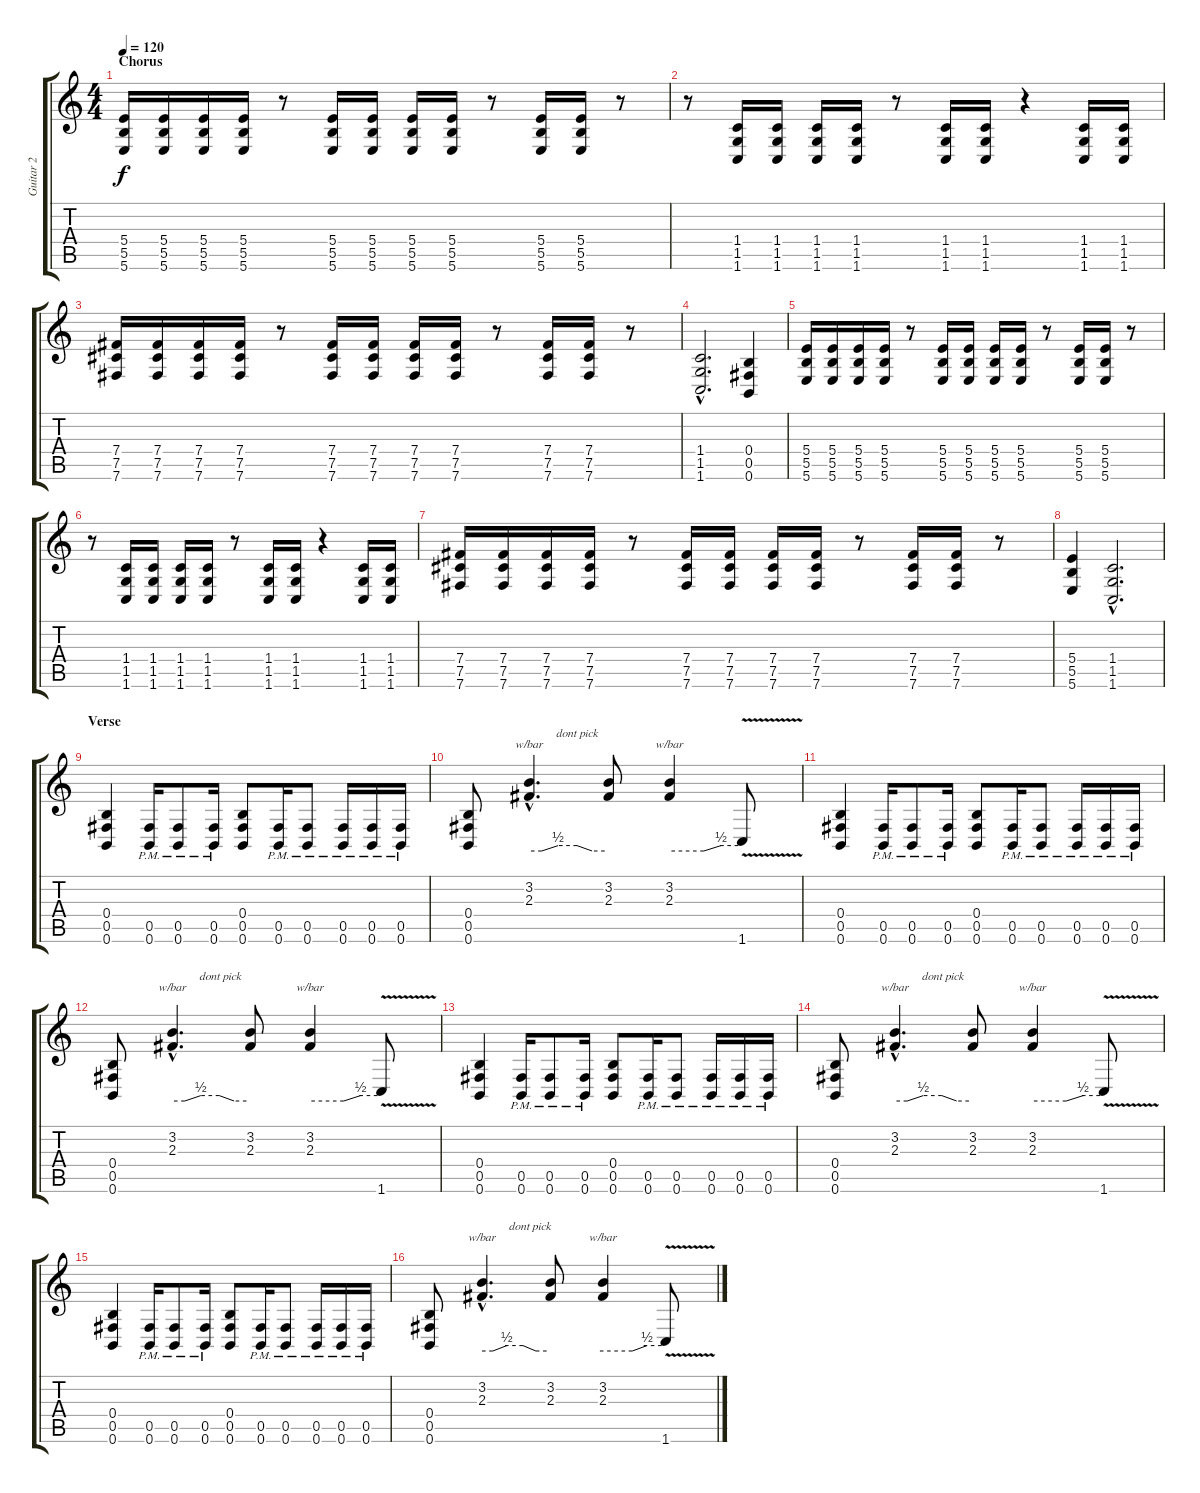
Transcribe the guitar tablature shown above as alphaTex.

\track ("Guitar 2" "Guitar 2") {instrument distortionguitar}
\staff {score tabs}
\tuning (Db4 Ab3 E3 B2 Gb2 B1) {hide}
\ts (4 4)
\section ("" "Chorus")
\tempo 120
\clef g2
\ks c
(5.4 5.5 5.6).16{dy f} (5.4 5.5 5.6).16 (5.4 5.5 5.6).16 (5.4 5.5 5.6).16 r.8 (5.4 5.5 5.6).16 (5.4 5.5 5.6).16 (5.4 5.5 5.6).16 (5.4 5.5 5.6).16 r.8 (5.4 5.5 5.6).16 (5.4 5.5 5.6).16 r.8 |
r.8 (1.4 1.5 1.6).16 (1.4 1.5 1.6).16 (1.4 1.5 1.6).16 (1.4 1.5 1.6).16 r.8 (1.4 1.5 1.6).16 (1.4 1.5 1.6).16 r.4 (1.4 1.5 1.6).16 (1.4 1.5 1.6).16 |
(7.4 7.5 7.6).16 (7.4 7.5 7.6).16 (7.4 7.5 7.6).16 (7.4 7.5 7.6).16 r.8 (7.4 7.5 7.6).16 (7.4 7.5 7.6).16 (7.4 7.5 7.6).16 (7.4 7.5 7.6).16 r.8 (7.4 7.5 7.6).16 (7.4 7.5 7.6).16 r.8 |
(1.4{hac} 1.5{hac} 1.6{hac}).2{d} (0.4 0.5 0.6).4 |
(5.4 5.5 5.6).16 (5.4 5.5 5.6).16 (5.4 5.5 5.6).16 (5.4 5.5 5.6).16 r.8 (5.4 5.5 5.6).16 (5.4 5.5 5.6).16 (5.4 5.5 5.6).16 (5.4 5.5 5.6).16 r.8 (5.4 5.5 5.6).16 (5.4 5.5 5.6).16 r.8 |
r.8 (1.4 1.5 1.6).16 (1.4 1.5 1.6).16 (1.4 1.5 1.6).16 (1.4 1.5 1.6).16 r.8 (1.4 1.5 1.6).16 (1.4 1.5 1.6).16 r.4 (1.4 1.5 1.6).16 (1.4 1.5 1.6).16 |
(7.4 7.5 7.6).16 (7.4 7.5 7.6).16 (7.4 7.5 7.6).16 (7.4 7.5 7.6).16 r.8 (7.4 7.5 7.6).16 (7.4 7.5 7.6).16 (7.4 7.5 7.6).16 (7.4 7.5 7.6).16 r.8 (7.4 7.5 7.6).16 (7.4 7.5 7.6).16 r.8 |
(5.4 5.5 5.6).4 (1.4{hac} 1.5{hac} 1.6{hac}).2{d} |
\section ("" "Verse")
(0.4 0.5 0.6).4 (0.5{pm} 0.6{pm}).16 (0.5{pm} 0.6{pm}).8 (0.5{pm} 0.6{pm}).16 (0.4 0.5 0.6).8 (0.5{pm} 0.6{pm}).16 (0.5{pm} 0.6{pm}).8 (0.5{pm} 0.6{pm}).16 (0.5{pm} 0.6{pm}).16 (0.5{pm} 0.6{pm}).16 |
(0.4 0.5 0.6).8 (3.2{hac} 2.3{hac}).4{d tbe (custom default 0 0 10 0 23 2 38 2 50 0 60 0) txt "         dont pick"} (3.2 2.3).8 (3.2 2.3).4{tbe (custom default 0 0 30 0 45 2 60 2)} 1.6{v}.8 |
(0.4 0.5 0.6).4 (0.5{pm} 0.6{pm}).16 (0.5{pm} 0.6{pm}).8 (0.5{pm} 0.6{pm}).16 (0.4 0.5 0.6).8 (0.5{pm} 0.6{pm}).16 (0.5{pm} 0.6{pm}).8 (0.5{pm} 0.6{pm}).16 (0.5{pm} 0.6{pm}).16 (0.5{pm} 0.6{pm}).16 |
(0.4 0.5 0.6).8 (3.2{hac} 2.3{hac}).4{d tbe (custom default 0 0 10 0 23 2 38 2 50 0 60 0) txt "         dont pick"} (3.2 2.3).8 (3.2 2.3).4{tbe (custom default 0 0 30 0 45 2 60 2)} 1.6{v}.8 |
(0.4 0.5 0.6).4 (0.5{pm} 0.6{pm}).16 (0.5{pm} 0.6{pm}).8 (0.5{pm} 0.6{pm}).16 (0.4 0.5 0.6).8 (0.5{pm} 0.6{pm}).16 (0.5{pm} 0.6{pm}).8 (0.5{pm} 0.6{pm}).16 (0.5{pm} 0.6{pm}).16 (0.5{pm} 0.6{pm}).16 |
(0.4 0.5 0.6).8 (3.2{hac} 2.3{hac}).4{d tbe (custom default 0 0 10 0 23 2 38 2 50 0 60 0) txt "         dont pick"} (3.2 2.3).8 (3.2 2.3).4{tbe (custom default 0 0 30 0 45 2 60 2)} 1.6{v}.8 |
(0.4 0.5 0.6).4 (0.5{pm} 0.6{pm}).16 (0.5{pm} 0.6{pm}).8 (0.5{pm} 0.6{pm}).16 (0.4 0.5 0.6).8 (0.5{pm} 0.6{pm}).16 (0.5{pm} 0.6{pm}).8 (0.5{pm} 0.6{pm}).16 (0.5{pm} 0.6{pm}).16 (0.5{pm} 0.6{pm}).16 |
(0.4 0.5 0.6).8 (3.2{hac} 2.3{hac}).4{d tbe (custom default 0 0 10 0 23 2 38 2 50 0 60 0) txt "         dont pick"} (3.2 2.3).8 (3.2 2.3).4{tbe (custom default 0 0 30 0 45 2 60 2)} 1.6{v}.8
